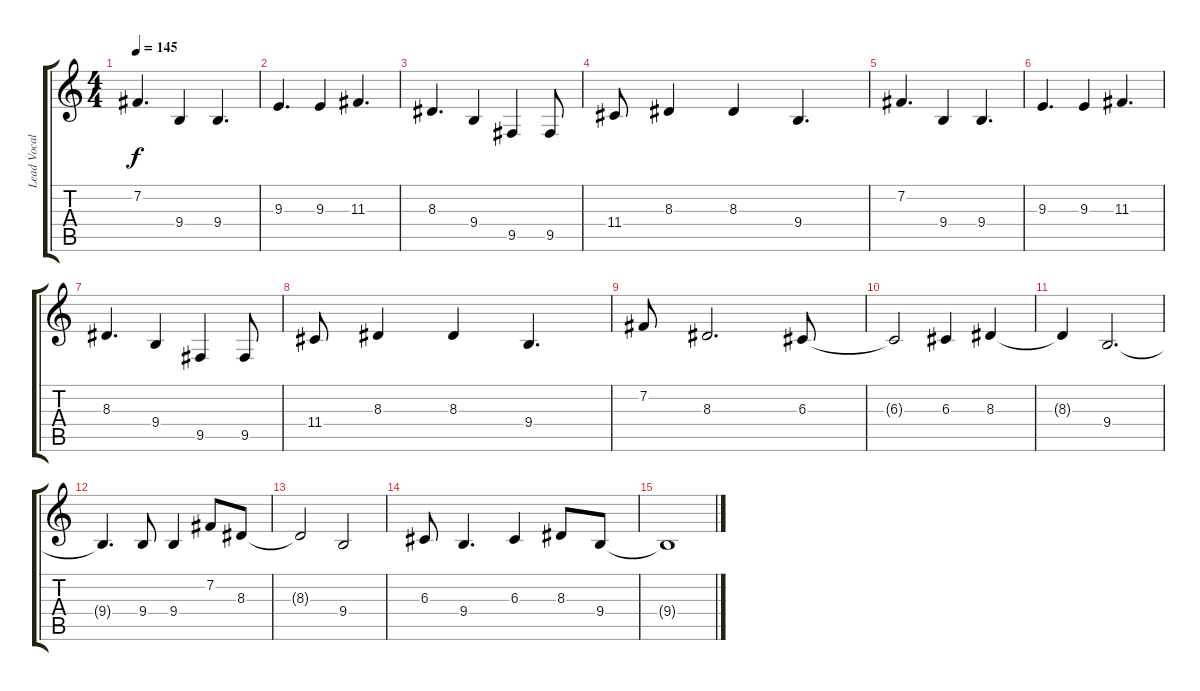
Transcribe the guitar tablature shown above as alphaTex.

\track ("Lead Vocals" "Lead Vocal") {instrument violin}
\staff {score tabs}
\tuning (E4 B3 G3 D3 A2 E2) {hide}
\ts (4 4)
\tempo 145
\clef g2
\ks c
7.2.4{d dy f} 9.4.4 9.4.4{d} |
9.3.4{d} 9.3.4 11.3.4{d} |
8.3.4{d} 9.4.4 9.5.4 9.5.8 |
11.4.8 8.3.4 8.3.4 9.4.4{d} |
7.2.4{d} 9.4.4 9.4.4{d} |
9.3.4{d} 9.3.4 11.3.4{d} |
8.3.4{d} 9.4.4 9.5.4 9.5.8 |
11.4.8 8.3.4 8.3.4 9.4.4{d} |
7.2.8 8.3.2{d} 6.3.8 |
6.3{t}.2 6.3.4 8.3.4 |
8.3{t}.4 9.4.2{d} |
9.4{t}.4{d} 9.4.8 9.4.4 7.2.8 8.3.8 |
8.3{t}.2 9.4.2 |
6.3.8 9.4.4{d} 6.3.4 8.3.8 9.4.8 |
9.4{t}.1
